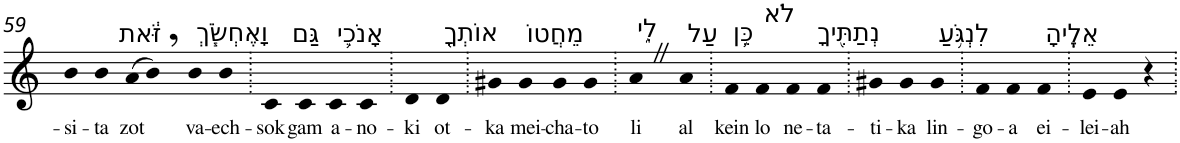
**kern	**text
*part1	*part1
*staff1	*staff1
*I"Piano	*
*I'Pno	*
!!LO:PB:g=z
*clefG2	*
*k[]	*
=59	=59
!	!LO:LY:b
4b	-si-
!	!LO:LY:b
4b	-ta
!LO:TX:a:t=זֹּ֔את	!
!	!LO:LY:b
(>8a	zot
8b,)	.
!LO:TX:a:t=וָאֶחְשֹׂ֧ךְ	!
!	!LO:LY:b
4b	va-
!	!LO:LY:b
4b	-ech-
=60.	=60.
!	!LO:LY:b
4c	-sok
!LO:TX:a:t=גַּם	!
!	!LO:LY:b
4c	gam
!LO:TX:a:t=אָנֹכִ֛י	!
!	!LO:LY:b
4c	a-
!	!LO:LY:b
4c	-no-
=61.	=61.
!	!LO:LY:b
4d	-ki
!LO:TX:a:t=אוֹתְךָ֖	!
!	!LO:LY:b
4d	ot-
=62.	=62.
!	!LO:LY:b
4g#X	-ka
!LO:TX:a:t=מֵחֲטוֹ	!
!	!LO:LY:b
4g#	mei-
!	!LO:LY:b
4g#	-cha-
!	!LO:LY:b
4g#	-to
=63.	=63.
!LO:TX:a:t=לִ֑י	!
!	!LO:LY:b
4aZ	li
!LO:TX:a:t=עַל	!
!	!LO:LY:b
4a	al
=64.	=64.
!LO:TX:a:t=כֵּ֥ן	!
!	!LO:LY:b
4f	kein
!LO:TX:a:t=לֹא	!
!	!LO:LY:b
4f	lo
!LO:TX:a:t=נְתַתִּ֖יךָ	!
!	!LO:LY:b
4f	ne-
!	!LO:LY:b
4f	-ta-
=65.	=65.
!	!LO:LY:b
4g#X	-ti-
!	!LO:LY:b
4g#	-ka
!LO:TX:a:t=לִנְגֹּ֥עַ	!
!	!LO:LY:b
4g#	lin-
=66.	=66.
!	!LO:LY:b
4f	-go-
!	!LO:LY:b
4f	-a
!LO:TX:a:t=אֵלֶֽיהָ	!
!	!LO:LY:b
4f	ei-
=67.	=67.
!	!LO:LY:b
4e	-lei-
!	!LO:LY:b
4e	-ah
4r	.
=.	=.
*-	*-
